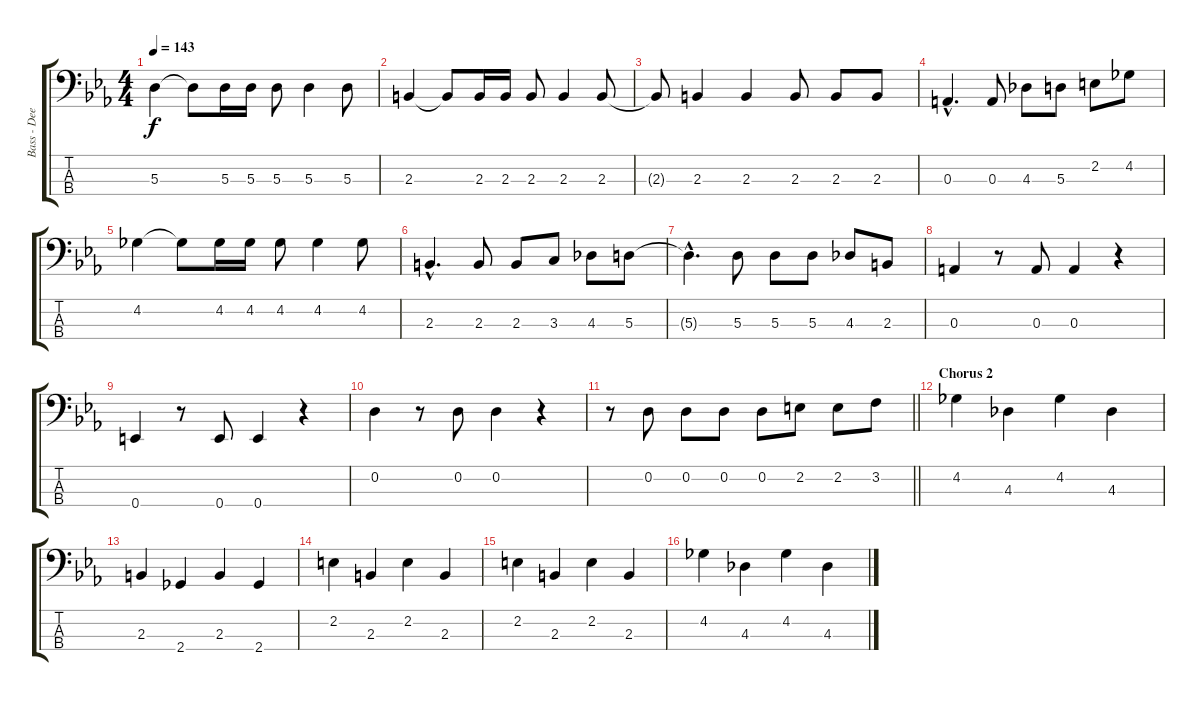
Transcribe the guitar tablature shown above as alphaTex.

\track ("Bass - Dee Murray" "Bass - Dee") {instrument electricbassfinger}
\staff {score tabs}
\tuning (G2 D2 A1 E1) {hide}
\ts (4 4)
\tempo 143
\clef f4
\ks cminor
5.3.4{dy f} 5.3{t}.8 5.3.16 5.3.16 5.3.8 5.3.4 5.3.8 |
2.3.4 2.3{t}.8 2.3.16 2.3.16 2.3.8 2.3.4 2.3.8 |
2.3{t}.8 2.3.4 2.3.4 2.3.8 2.3.8 2.3.8 |
0.3{hac}.4{d} 0.3.8 4.3.8 5.3.8 2.2.8 4.2.8 |
4.2.4 4.2{t}.8 4.2.16 4.2.16 4.2.8 4.2.4 4.2.8 |
2.3{hac}.4{d} 2.3.8 2.3.8 3.3.8 4.3.8 5.3.8 |
5.3{hac t}.4{d} 5.3.8 5.3.8 5.3.8 4.3.8 2.3.8 |
0.3.4 r.8 0.3.8 0.3.4 r.4 |
0.4.4 r.8 0.4.8 0.4.4 r.4 |
0.2.4 r.8 0.2.8 0.2.4 r.4 |
\barLineRight lightlight
r.8 0.2.8 0.2.8 0.2.8 0.2.8 2.2.8 2.2.8 3.2.8 |
\section ("" "Chorus 2")
4.2.4 4.3.4 4.2.4 4.3.4 |
2.3.4 2.4.4 2.3.4 2.4.4 |
2.2.4 2.3.4 2.2.4 2.3.4 |
2.2.4 2.3.4 2.2.4 2.3.4 |
4.2.4 4.3.4 4.2.4 4.3.4
